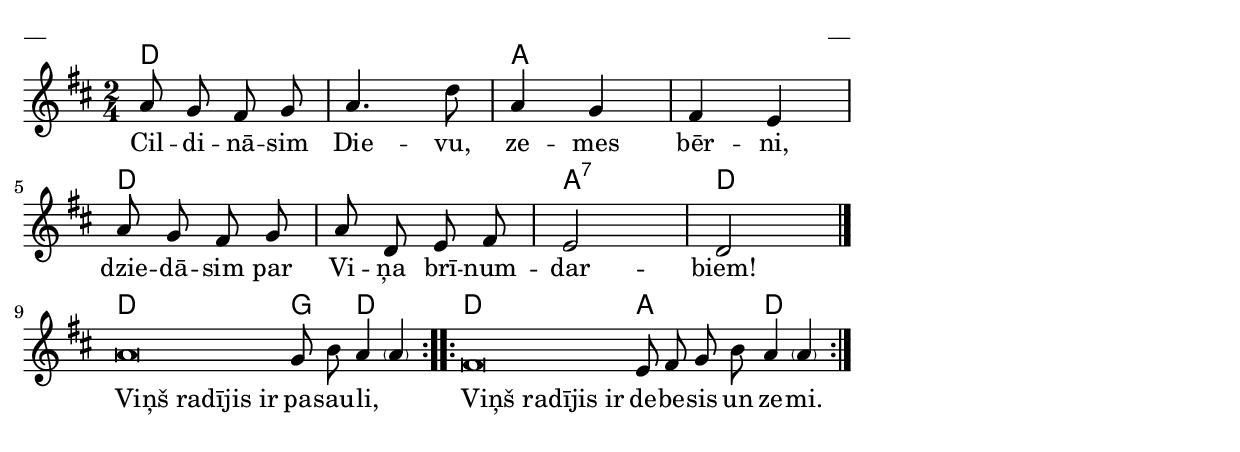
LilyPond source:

\version "2.13.18"

\paper {
line-width = 14\cm
left-margin = 0.4\cm
between-system-padding = 0.1\cm
between-system-space = 0.1\cm
}

\layout {
indent = #0
ragged-last = ##f
}

chordsA = \chordmode {
d1 a d a2:7 d
d\breve g4 d2 
d\breve a2 d
}

voiceA = \relative c'' {
\clef "treble"
\key d \major
\time 2/4

a8 g fis g | a4. d8 | a4 g | fis e| a8 g fis g | a d, e fis | e2 | d \bar"|." \break
\cadenzaOn
\repeat volta2 {a'\breve g8 b a4 \parenthesize a}
\repeat volta 2 {fis\breve e8 fis g b a4 \parenthesize a}
}

lyricA = \lyricmode {
Cil -- di -- nā -- sim Die -- vu, ze -- mes bēr -- ni, dzie -- dā -- sim par Vi -- ņa brī -- num -- dar -- biem!
\once \override LyricText #'self-alignment-X = #LEFT
"Viņš radījis ir" 
\once \override LyricText #'self-alignment-X = #CENTER
pa -- sau -- li, _
\once \override LyricText #'self-alignment-X = #LEFT
"Viņš radījis ir" 
\once \override LyricText #'self-alignment-X = #CENTER
de -- be -- sis un ze -- mi. }


fullScore = <<
\new ChordNames { \chordsA }
\new Staff {
<<
\new Voice = "voiceA" { \oneVoice \autoBeamOff \voiceA }
\lyricsto "voiceA" \new Lyrics \lyricA
>>
}
>>


\score {
\fullScore
\header { piece = "__" opus = "__" }
}
\markup { \with-color #(x11-color 'white) \sans \smaller "aaa" }
\score {
\unfoldRepeats
\fullScore
\midi {
\context { \Staff \remove "Staff_performer" }
\context { \Voice \consists "Staff_performer" }
}
}


